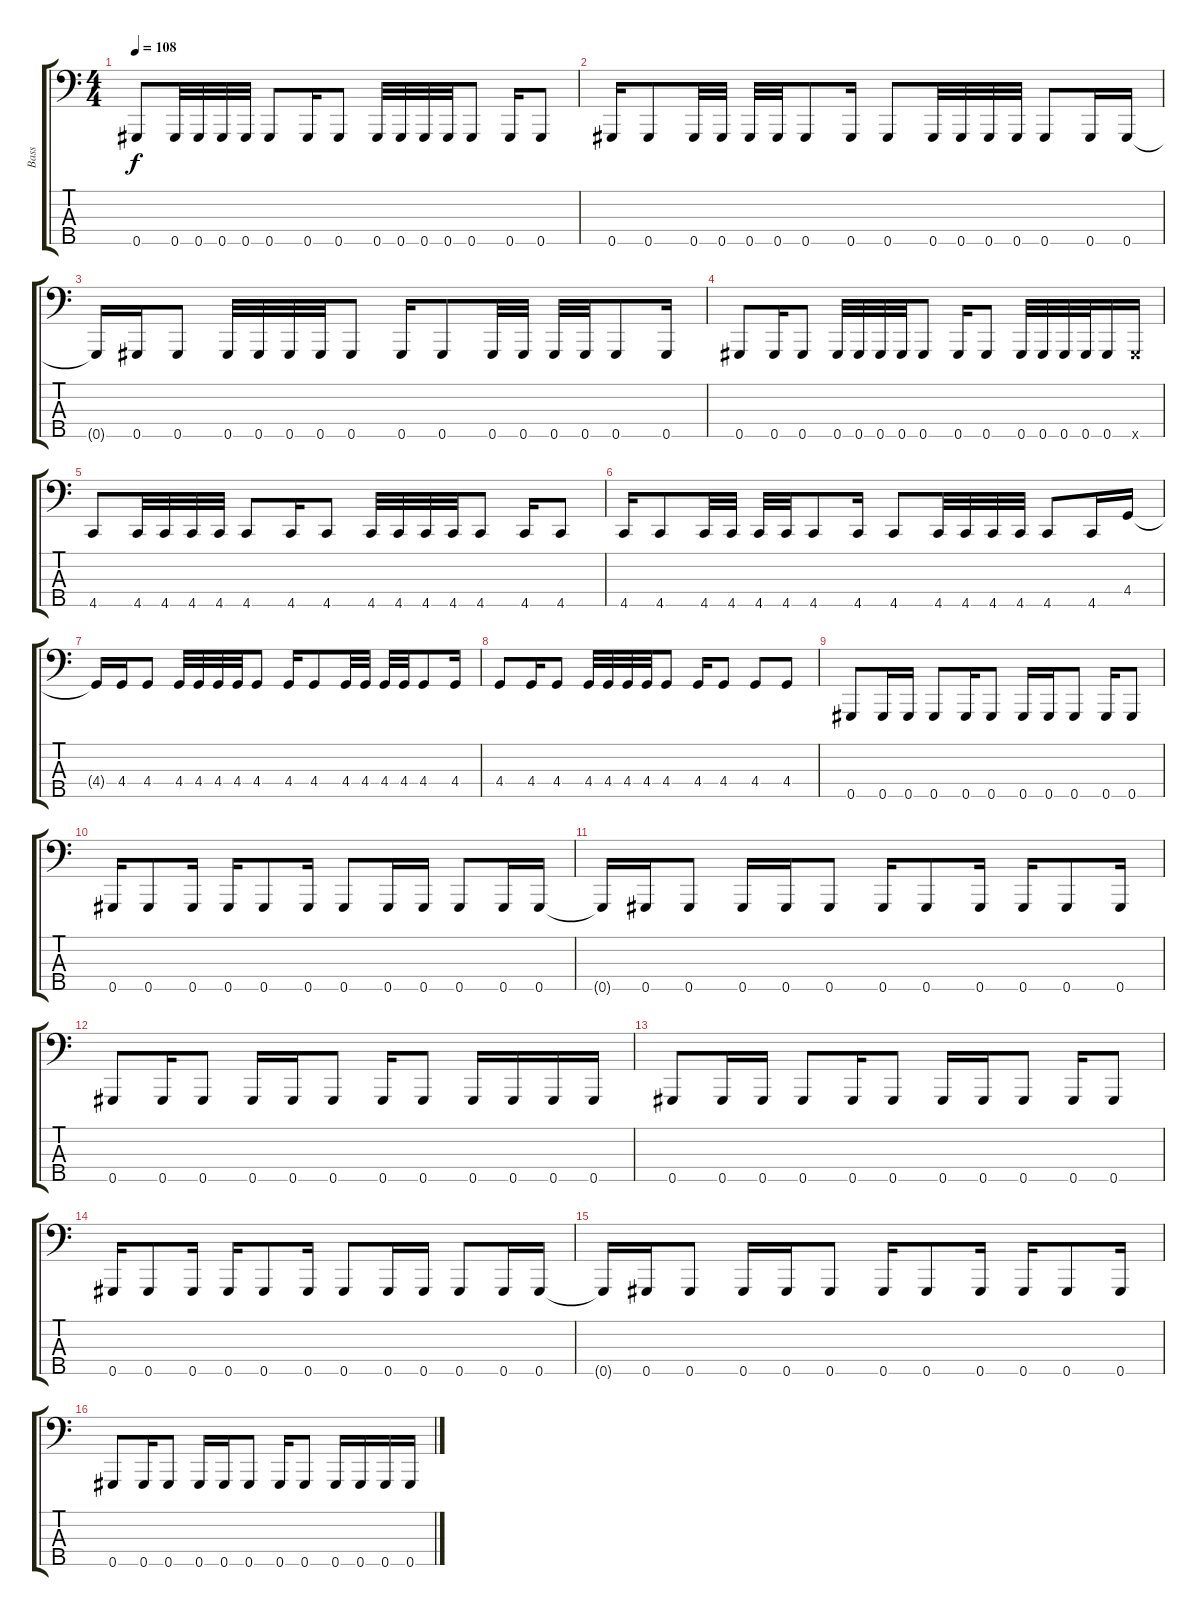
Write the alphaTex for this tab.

\track ("Bass" "Bass") {instrument electricbassfinger}
\staff {score tabs}
\tuning (Gb2 Db2 Ab1 Eb1 Ab0) {hide}
\ts (4 4)
\tempo 108
\clef f4
\ks c
0.5.8{dy f} 0.5.32 0.5.32 0.5.32 0.5.32 0.5.8 0.5.16 0.5.8 0.5.32 0.5.32 0.5.32 0.5.32 0.5.8 0.5.16 0.5.8 |
0.5.16 0.5.8 0.5.32 0.5.32 0.5.32 0.5.32 0.5.8 0.5.16 0.5.8 0.5.32 0.5.32 0.5.32 0.5.32 0.5.8 0.5.16 0.5.16 |
0.5{t}.16 0.5.16 0.5.8 0.5.32 0.5.32 0.5.32 0.5.32 0.5.8 0.5.16 0.5.8 0.5.32 0.5.32 0.5.32 0.5.32 0.5.8 0.5.16 |
0.5.8 0.5.16 0.5.8 0.5.32 0.5.32 0.5.32 0.5.32 0.5.8 0.5.16 0.5.8 0.5.32 0.5.32 0.5.32 0.5.32 0.5.16 0.5{x}.16 |
4.5.8 4.5.32 4.5.32 4.5.32 4.5.32 4.5.8 4.5.16 4.5.8 4.5.32 4.5.32 4.5.32 4.5.32 4.5.8 4.5.16 4.5.8 |
4.5.16 4.5.8 4.5.32 4.5.32 4.5.32 4.5.32 4.5.8 4.5.16 4.5.8 4.5.32 4.5.32 4.5.32 4.5.32 4.5.8 4.5.16 4.4.16 |
4.4{t}.16 4.4.16 4.4.8 4.4.32 4.4.32 4.4.32 4.4.32 4.4.8 4.4.16 4.4.8 4.4.32 4.4.32 4.4.32 4.4.32 4.4.8 4.4.16 |
4.4.8 4.4.16 4.4.8 4.4.32 4.4.32 4.4.32 4.4.32 4.4.8 4.4.16 4.4.8 4.4.8 4.4.8 |
0.5.8 0.5.16 0.5.16 0.5.8 0.5.16 0.5.8 0.5.16 0.5.16 0.5.8 0.5.16 0.5.8 |
0.5.16 0.5.8 0.5.16 0.5.16 0.5.8 0.5.16 0.5.8 0.5.16 0.5.16 0.5.8 0.5.16 0.5.16 |
0.5{t}.16 0.5.16 0.5.8 0.5.16 0.5.16 0.5.8 0.5.16 0.5.8 0.5.16 0.5.16 0.5.8 0.5.16 |
0.5.8 0.5.16 0.5.8 0.5.16 0.5.16 0.5.8 0.5.16 0.5.8 0.5.16 0.5.16 0.5.16 0.5.16 |
0.5.8 0.5.16 0.5.16 0.5.8 0.5.16 0.5.8 0.5.16 0.5.16 0.5.8 0.5.16 0.5.8 |
0.5.16 0.5.8 0.5.16 0.5.16 0.5.8 0.5.16 0.5.8 0.5.16 0.5.16 0.5.8 0.5.16 0.5.16 |
0.5{t}.16 0.5.16 0.5.8 0.5.16 0.5.16 0.5.8 0.5.16 0.5.8 0.5.16 0.5.16 0.5.8 0.5.16 |
0.5.8 0.5.16 0.5.8 0.5.16 0.5.16 0.5.8 0.5.16 0.5.8 0.5.16 0.5.16 0.5.16 0.5.16
